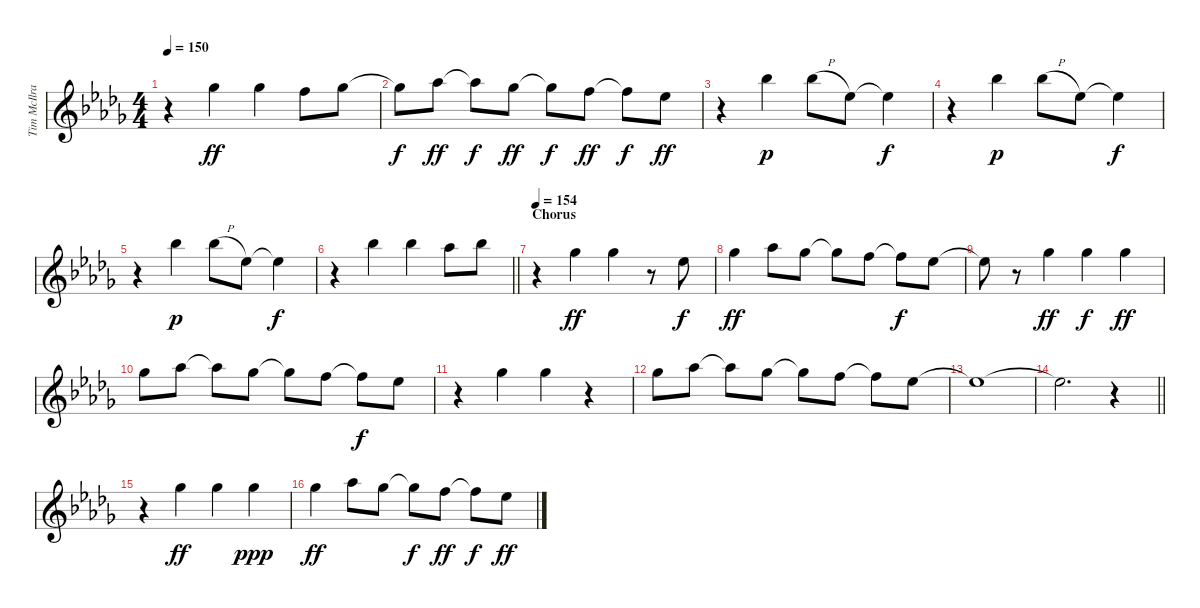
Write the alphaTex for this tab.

\track ("Tim McIlrath - Vocals" "Tim McIlra") {instrument distortionguitar}
\staff {score}
\tuning (E4 B3 G3 D3 A2 E2) {hide}
\ts (4 4)
\tempo 150
\clef g2
\ks db
r.4{dy mf} 11.3.4{dy ff} 11.3.4 10.3.8 11.3.8 |
11.3{t}.8{dy f} 13.3.8{dy ff} 13.3{t}.8{dy f} 11.3.8{dy ff} 11.3{t}.8{dy f} 10.3.8{dy ff} 10.3{t}.8{dy f} 8.3.8{dy ff} |
r.4 15.3.4{dy p} 15.3{h}.8 8.3.8 8.3{t}.4{dy f} |
r.4 15.3.4{dy p} 15.3{h}.8 8.3.8 8.3{t}.4{dy f} |
r.4 15.3.4{dy p} 15.3{h}.8 8.3.8 8.3{t}.4{dy f} |
\barLineRight lightlight
r.4 15.3.4 15.3.4 13.3.8 15.3.8 |
\section ("" "Chorus")
\tempo 154
r.4 11.3.4{dy ff} 11.3.4 r.8 8.3.8{dy f} |
11.3.4{dy ff} 13.3.8 11.3.8 11.3{t}.8 10.3.8 10.3{t}.8{dy f} 8.3.8 |
8.3{t}.8 r.8 11.3.4{dy ff} 11.3.4{dy f} 11.3.4{dy ff} |
11.3.8 13.3.8 13.3{t}.8 11.3.8 11.3{t}.8 10.3.8 10.3{t}.8{dy f} 8.3.8 |
r.4 11.3.4 11.3.4 r.4 |
11.3.8 13.3.8 13.3{t}.8 11.3.8 11.3{t}.8 10.3.8 10.3{t}.8 8.3.8 |
8.3{t}.1 |
\barLineRight lightlight
8.3{t}.2{d} r.4 |
r.4 11.3.4{dy ff} 11.3.4 11.3.4{dy ppp} |
11.3.4{dy ff} 13.3.8 11.3.8 11.3{t}.8{dy f} 10.3.8{dy ff} 10.3{t}.8{dy f} 8.3.8{dy ff}
